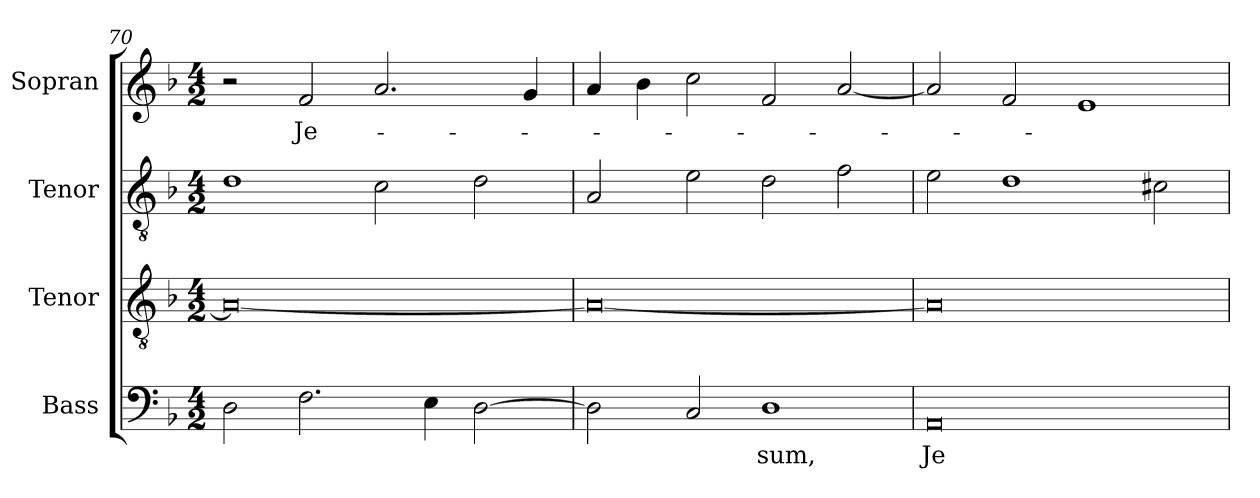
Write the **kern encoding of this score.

**kern	**text	**kern	**kern	**kern	**text
*part4	*part4	*part3	*part2	*part1	*part1
*staff4	*staff4	*staff3	*staff2	*staff1	*staff1
*I"Bass	*	*I"Tenor	*I"Tenor	*I"Sopran	*
*	*	*I'Tenor	*	*	*
*clefF4	*	*clefGv2	*clefGv2	*clefG2	*
*	*	*ITrd7c12	*ITrd7c12	*	*
*k[b-]	*	*k[b-]	*k[b-]	*k[b-]	*
*F:	*	*F:	*F:	*F:	*
*M4/2	*	*M4/2	*M4/2	*M4/2	*
=70	=70	=70	=70	=70	=70
2Di\	.	0AAi_<	1Di	2r	.
!	!	!	!	!	!LO:LY:b:color=#000000
2.Fi\	.	.	.	2fi/	Je-
.	.	.	2Ci\	2.ai/	.
4Ei\	.	.	.	.	.
[>2Di\	.	.	2Di\	.	.
.	.	.	.	4gi/	.
=71	=71	=71	=71	=71	=71
2Di\]	.	0AAi_<	2AAi/	4ai/	.
.	.	.	.	4b-i\	.
2Ci/	.	.	2Ei\	2cci\	.
!	!LO:LY:b:color=#000000	!	!	!	!
1Di	-sum,	.	2Di\	2fi/	.
.	.	.	2Fi\	[<2ai/	.
!!LO:LB:g=z
=72	=72	=72	=72	=72	=72
!	!LO:LY:b:color=#000000	!	!	!	!
0AAi	Je-	0AAi]	2Ei\	2ai/]	.
.	.	.	1Di	2fi/	.
.	.	.	.	1ei	.
.	.	.	2C#Xi\	.	.
=	=	=	=	=	=
*-	*-	*-	*-	*-	*-
